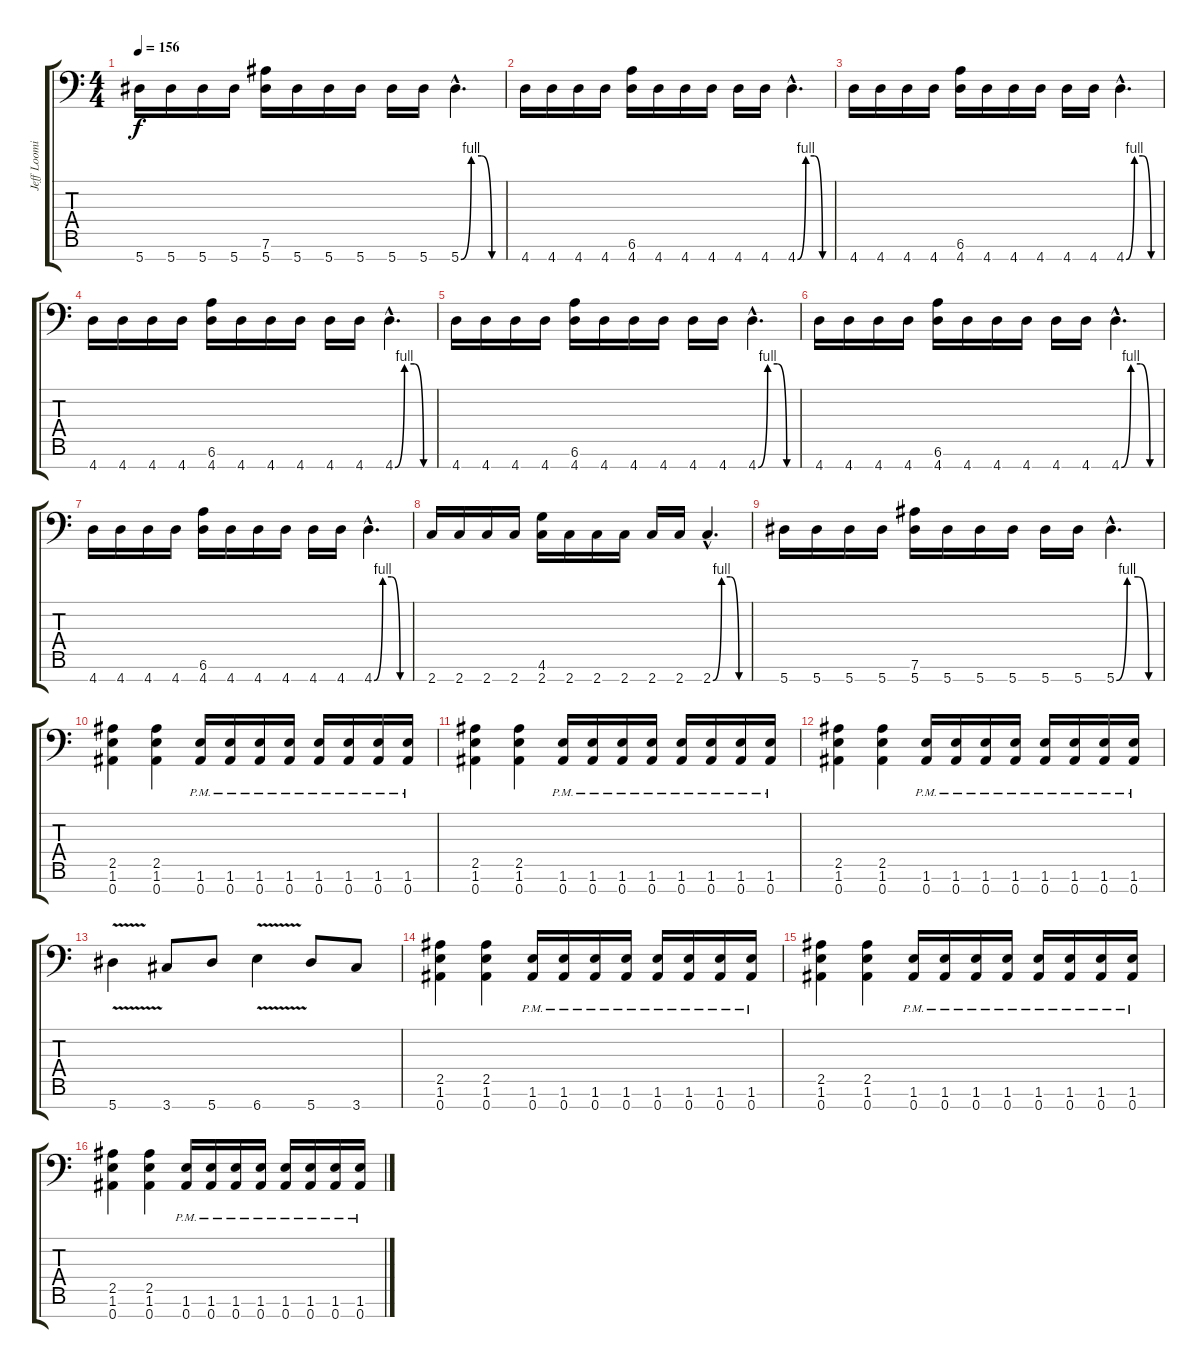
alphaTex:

\track ("Jeff Loomis Rythme" "Jeff Loomi") {instrument distortionguitar}
\staff {score tabs}
\tuning (Eb4 Bb3 Gb3 Db3 Ab2 Eb2 Bb1) {hide}
\ts (4 4)
\tempo 156
\clef f4
\ks c
5.7.16{dy f} 5.7.16 5.7.16 5.7.16 (7.6 5.7).16 5.7.16 5.7.16 5.7.16 5.7.16 5.7.16 5.7{be (custom 0 0 15 4 30 4 45 0 60 0) hac}.4{d} |
4.7.16 4.7.16 4.7.16 4.7.16 (6.6 4.7).16 4.7.16 4.7.16 4.7.16 4.7.16 4.7.16 4.7{be (custom 0 0 15 4 30 4 45 0 60 0) hac}.4{d} |
4.7.16 4.7.16 4.7.16 4.7.16 (6.6 4.7).16 4.7.16 4.7.16 4.7.16 4.7.16 4.7.16 4.7{be (custom 0 0 15 4 30 4 45 0 60 0) hac}.4{d} |
4.7.16 4.7.16 4.7.16 4.7.16 (6.6 4.7).16 4.7.16 4.7.16 4.7.16 4.7.16 4.7.16 4.7{be (custom 0 0 15 4 30 4 45 0 60 0) hac}.4{d} |
4.7.16 4.7.16 4.7.16 4.7.16 (6.6 4.7).16 4.7.16 4.7.16 4.7.16 4.7.16 4.7.16 4.7{be (custom 0 0 15 4 30 4 45 0 60 0) hac}.4{d} |
4.7.16 4.7.16 4.7.16 4.7.16 (6.6 4.7).16 4.7.16 4.7.16 4.7.16 4.7.16 4.7.16 4.7{be (custom 0 0 15 4 30 4 45 0 60 0) hac}.4{d} |
4.7.16 4.7.16 4.7.16 4.7.16 (6.6 4.7).16 4.7.16 4.7.16 4.7.16 4.7.16 4.7.16 4.7{be (custom 0 0 15 4 30 4 45 0 60 0) hac}.4{d} |
2.7.16 2.7.16 2.7.16 2.7.16 (4.6 2.7).16 2.7.16 2.7.16 2.7.16 2.7.16 2.7.16 2.7{be (custom 0 0 15 4 30 4 45 0 60 0) hac}.4{d} |
5.7.16 5.7.16 5.7.16 5.7.16 (7.6 5.7).16 5.7.16 5.7.16 5.7.16 5.7.16 5.7.16 5.7{be (custom 0 0 15 4 30 4 45 0 60 0) hac}.4{d} |
\section ("" "")
(2.5 1.6 0.7).4{volume 16} (2.5 1.6 0.7).4 (1.6{pm} 0.7{pm}).16 (1.6{pm} 0.7{pm}).16 (1.6{pm} 0.7{pm}).16 (1.6{pm} 0.7{pm}).16 (1.6{pm} 0.7{pm}).16 (1.6{pm} 0.7{pm}).16 (1.6{pm} 0.7{pm}).16 (1.6{pm} 0.7{pm}).16 |
(2.5 1.6 0.7).4 (2.5 1.6 0.7).4 (1.6{pm} 0.7{pm}).16 (1.6{pm} 0.7{pm}).16 (1.6{pm} 0.7{pm}).16 (1.6{pm} 0.7{pm}).16 (1.6{pm} 0.7{pm}).16 (1.6{pm} 0.7{pm}).16 (1.6{pm} 0.7{pm}).16 (1.6{pm} 0.7{pm}).16 |
(2.5 1.6 0.7).4 (2.5 1.6 0.7).4 (1.6{pm} 0.7{pm}).16 (1.6{pm} 0.7{pm}).16 (1.6{pm} 0.7{pm}).16 (1.6{pm} 0.7{pm}).16 (1.6{pm} 0.7{pm}).16 (1.6{pm} 0.7{pm}).16 (1.6{pm} 0.7{pm}).16 (1.6{pm} 0.7{pm}).16 |
5.7{v}.4 3.7.8 5.7.8 6.7{v}.4 5.7.8 3.7.8 |
(2.5 1.6 0.7).4 (2.5 1.6 0.7).4 (1.6{pm} 0.7{pm}).16 (1.6{pm} 0.7{pm}).16 (1.6{pm} 0.7{pm}).16 (1.6{pm} 0.7{pm}).16 (1.6{pm} 0.7{pm}).16 (1.6{pm} 0.7{pm}).16 (1.6{pm} 0.7{pm}).16 (1.6{pm} 0.7{pm}).16 |
(2.5 1.6 0.7).4 (2.5 1.6 0.7).4 (1.6{pm} 0.7{pm}).16 (1.6{pm} 0.7{pm}).16 (1.6{pm} 0.7{pm}).16 (1.6{pm} 0.7{pm}).16 (1.6{pm} 0.7{pm}).16 (1.6{pm} 0.7{pm}).16 (1.6{pm} 0.7{pm}).16 (1.6{pm} 0.7{pm}).16 |
(2.5 1.6 0.7).4 (2.5 1.6 0.7).4 (1.6{pm} 0.7{pm}).16 (1.6{pm} 0.7{pm}).16 (1.6{pm} 0.7{pm}).16 (1.6{pm} 0.7{pm}).16 (1.6{pm} 0.7{pm}).16 (1.6{pm} 0.7{pm}).16 (1.6{pm} 0.7{pm}).16 (1.6{pm} 0.7{pm}).16
